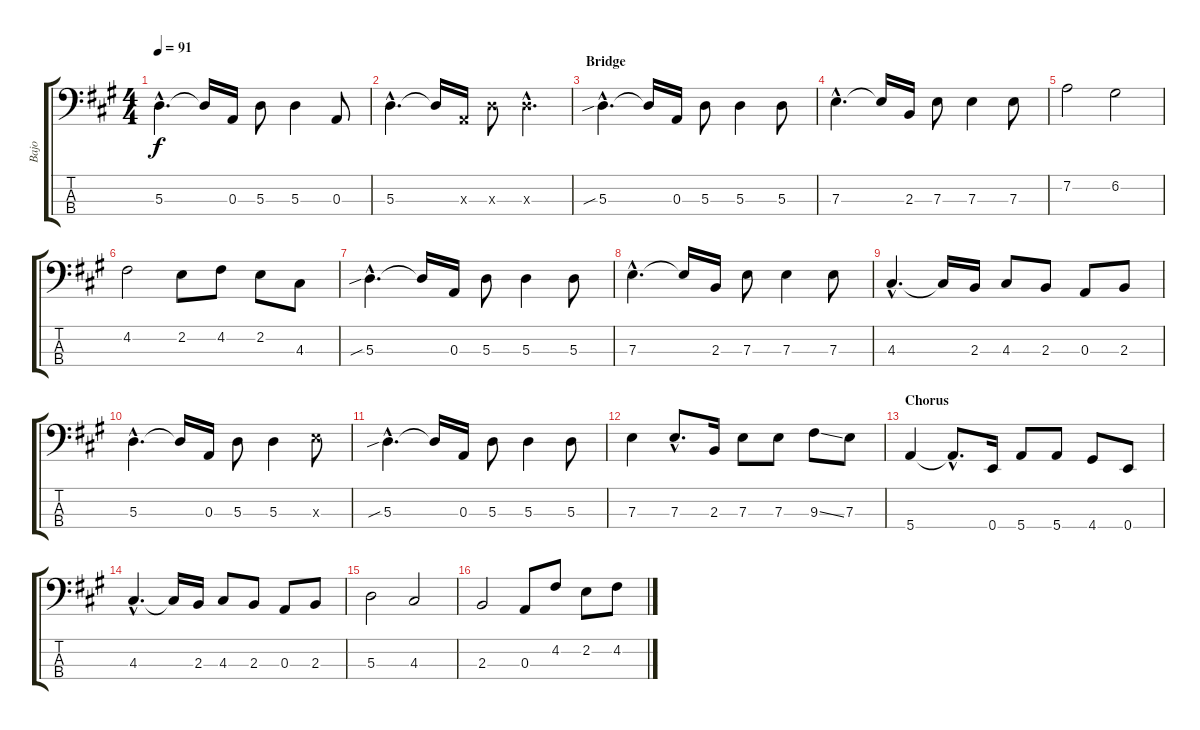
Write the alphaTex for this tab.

\track ("Bajo" "Bajo") {instrument electricbassfinger}
\staff {score tabs}
\tuning (G2 D2 A1 E1) {hide}
\ts (4 4)
\tempo 91
\clef f4
\ks a
5.3{hac}.4{d dy f} 5.3{t}.16 0.3.16 5.3.8 5.3.4 0.3.8 |
5.3{hac}.4{d} 5.3{t}.16 0.3{x}.16 5.3{x}.8 5.3{hac x}.4{d} |
\section ("" "Bridge")
5.3{sib hac}.4{d} 5.3{t}.16 0.3.16 5.3.8 5.3.4 5.3.8 |
7.3{hac}.4{d} 7.3{t}.16 2.3.16 7.3.8 7.3.4 7.3.8 |
7.2.2 6.2.2 |
4.2.2 2.2.8 4.2.8 2.2.8 4.3.8 |
5.3{sib hac}.4{d} 5.3{t}.16 0.3.16 5.3.8 5.3.4 5.3.8 |
7.3{hac}.4{d} 7.3{t}.16 2.3.16 7.3.8 7.3.4 7.3.8 |
4.3{hac}.4{d} 4.3{t}.16 2.3.16 4.3.8 2.3.8 0.3.8 2.3.8 |
5.3{hac}.4{d} 5.3{t}.16 0.3.16 5.3.8 5.3.4 7.3{x}.8 |
5.3{sib hac}.4{d} 5.3{t}.16 0.3.16 5.3.8 5.3.4 5.3.8 |
7.3.4 7.3{hac}.8{d} 2.3.16 7.3.8 7.3.8 9.3{ss}.8 7.3.8 |
\section ("" "Chorus")
5.4.4 5.4{hac t}.8{d} 0.4.16 5.4.8 5.4.8 4.4.8 0.4.8 |
4.3{hac}.4{d} 4.3{t}.16 2.3.16 4.3.8 2.3.8 0.3.8 2.3.8 |
5.3.2 4.3.2 |
2.3.2 0.3.8 4.2.8 2.2.8 4.2.8
